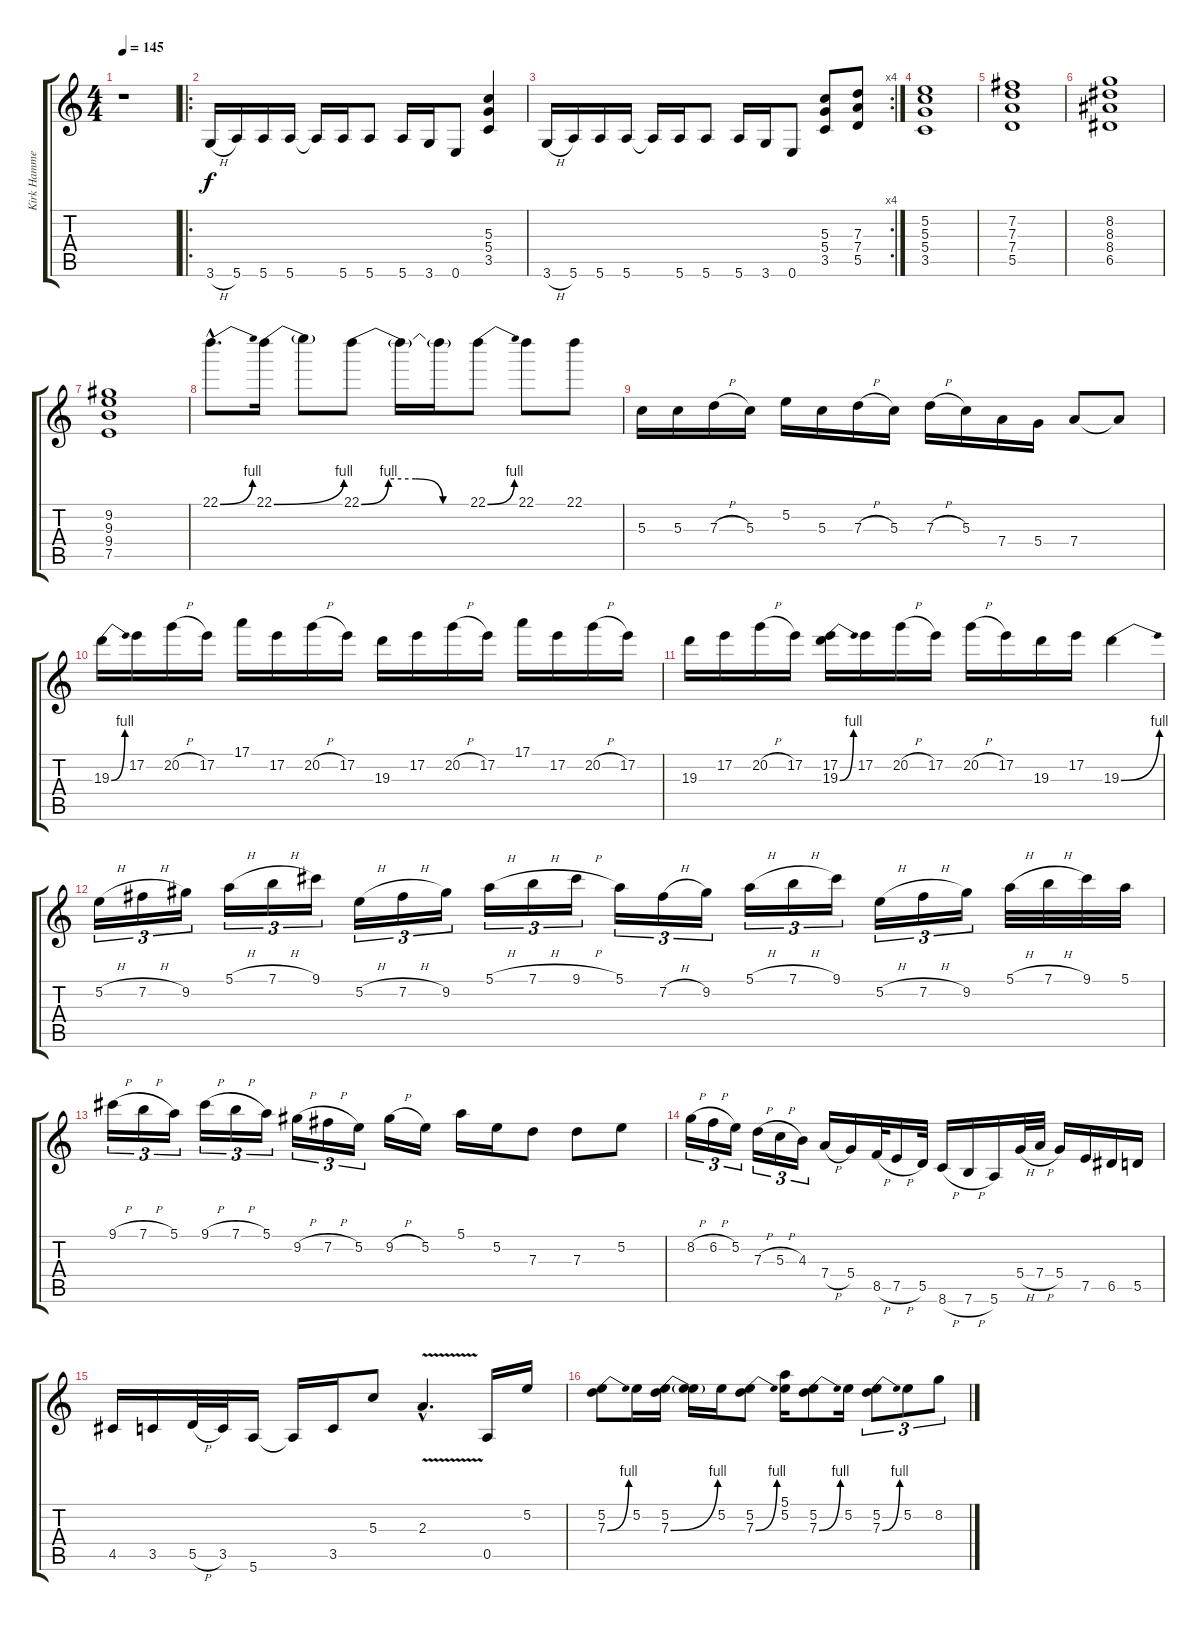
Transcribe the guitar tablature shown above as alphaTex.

\track ("Kirk Hammet (Ov. Gtr)" "Kirk Hamme") {instrument overdrivenguitar}
\staff {score tabs}
\tuning (E4 B3 G3 D3 A2 E2) {hide}
\ts (4 4)
\tempo 145
\clef g2
\ks c
r.1{dy f instrument overdrivenguitar} |
\ro
3.6{h}.16 5.6.16 5.6.16 5.6.16 5.6{t}.16 5.6.16 5.6.8 5.6.16 3.6.16 0.6.8 (5.3 5.4 3.5).4 |
\rc 4
3.6{h}.16 5.6.16 5.6.16 5.6.16 5.6{t}.16 5.6.16 5.6.8 5.6.16 3.6.16 0.6.8 (5.3 5.4 3.5).8 (7.3 7.4 5.5).8 |
(5.2 5.3 5.4 3.5).1 |
(7.2 7.3 7.4 5.5).1 |
(8.2 8.3 8.4 6.5).1 |
(9.2 9.3 9.4 7.5).1 |
22.1{be (bend 0 0 60 4) hac}.8{d} 22.1{be (bend 0 0 60 4)}.16 22.1{t}.8 22.1{be (custom 0 0 15 4 30 4 45 0 60 0)}.8 22.1{t}.16 22.1{t}.16 22.1{be (bend 0 0 60 4)}.8 22.1.8 22.1.8 |
5.3.16 5.3.16 7.3{h}.16 5.3.16 5.2.16 5.3.16 7.3{h}.16 5.3.16 7.3{h}.16 5.3.16 7.4.16 5.4.16 7.4.8 7.4{t}.8 |
19.3{be (bend 0 0 60 4)}.16 17.2.16 20.2{h}.16 17.2.16 17.1.16 17.2.16 20.2{h}.16 17.2.16 19.3.16 17.2.16 20.2{h}.16 17.2.16 17.1.16 17.2.16 20.2{h}.16 17.2.16 |
19.3.16 17.2.16 20.2{h}.16 17.2.16 (17.2 19.3{be (bend 0 0 60 4)}).16 17.2.16 20.2{h}.16 17.2.16 20.2{h}.16 17.2.16 19.3.16 17.2.16 19.3{be (bend 0 0 60 4)}.4 |
5.2{h}.16{tu (3 2)} 7.2{h}.16{tu (3 2)} 9.2.16{tu (3 2)} 5.1{h}.16{tu (3 2)} 7.1{h}.16{tu (3 2)} 9.1.16{tu (3 2)} 5.2{h}.16{tu (3 2)} 7.2{h}.16{tu (3 2)} 9.2.16{tu (3 2)} 5.1{h}.16{tu (3 2)} 7.1{h}.16{tu (3 2)} 9.1{h}.16{tu (3 2)} 5.1.16{tu (3 2)} 7.2{h}.16{tu (3 2)} 9.2.16{tu (3 2)} 5.1{h}.16{tu (3 2)} 7.1{h}.16{tu (3 2)} 9.1.16{tu (3 2)} 5.2{h}.16{tu (3 2)} 7.2{h}.16{tu (3 2)} 9.2.16{tu (3 2)} 5.1{h}.32 7.1{h}.32 9.1.32 5.1.32 |
9.1{h}.16{tu (3 2)} 7.1{h}.16{tu (3 2)} 5.1.16{tu (3 2)} 9.1{h}.16{tu (3 2)} 7.1{h}.16{tu (3 2)} 5.1.16{tu (3 2)} 9.2{h}.16{tu (3 2)} 7.2{h}.16{tu (3 2)} 5.2.16{tu (3 2)} 9.2{h}.16 5.2.16 5.1.16 5.2.16 7.3.8 7.3.8 5.2.8 |
8.2{h}.16{tu (3 2)} 6.2{h}.16{tu (3 2)} 5.2.16{tu (3 2)} 7.3{h}.16{tu (3 2)} 5.3{h}.16{tu (3 2)} 4.3.16{tu (3 2)} 7.4{h}.16 5.4.16 8.5{h}.32 7.5{h}.16 5.5.32 8.6{h}.16 7.6{h}.16 5.6.16 5.4{h}.32 7.4{h}.32 5.4.16 7.5.16 6.5.16 5.5.16 |
4.5.16 3.5.16 5.5{h}.32 3.5.32 5.6.16 5.6{t}.16 3.5.16 5.3.8 2.3{v hac}.4{d} 0.5.16 5.2.16 |
(5.2 7.3{be (bend 0 0 60 4)}).8 5.2.16 (5.2 7.3{be (bend 0 0 60 4)}).16 (5.2{t} 7.3{t}).16 5.2.16 (5.2 7.3{be (bend 0 0 60 4)}).8 (5.1 5.2).16 (5.2 7.3{be (bend 0 0 60 4)}).8 5.2.16 (5.2 7.3{be (bend 0 0 60 4)}).8{tu (3 2)} 5.2.8{tu (3 2)} 8.2.8{tu (3 2)}
